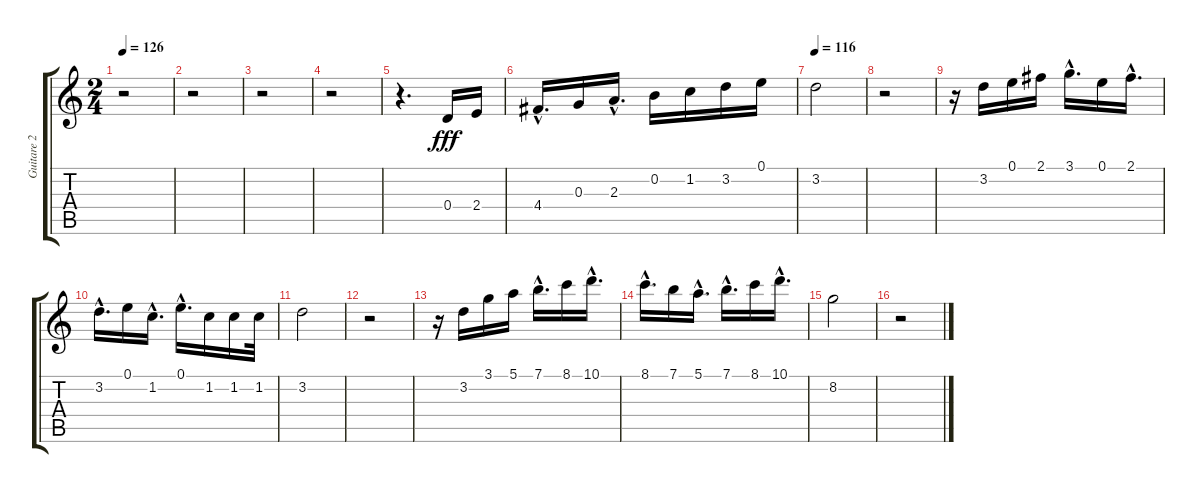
\track ("Guitare 2" "Guitare 2") {instrument electricguitarjazz}
\staff {score tabs}
\tuning (E4 B3 G3 D3 A2 E2) {hide}
\ts (2 4)
\tempo 126
\clef g2
\ks c
r.2{dy fff} |
r.2 |
r.2 |
r.2 |
r.4{d} 0.4.16 2.4.16 |
4.4{hac}.16{d} 0.3.16 2.3{hac}.16{d} 0.2.16 1.2.16 3.2.16 0.1.16 |
\tempo 116
3.2.2 |
r.2 |
r.16 3.2.16 0.1.16 2.1.16 3.1{hac}.16{d} 0.1.16 2.1{hac}.16{d} |
3.2{hac}.16{d} 0.1.16 1.2{hac}.16{d} 0.1{hac}.16{d} 1.2.16 1.2.16 1.2.32 |
3.2.2 |
r.2 |
r.16 3.2.16 3.1.16 5.1.16 7.1{hac}.16{d} 8.1.16 10.1{hac}.16{d} |
8.1{hac}.16{d} 7.1.16 5.1{hac}.16{d} 7.1{hac}.16{d} 8.1.16 10.1{hac}.16{d} |
8.2.2 |
r.2
